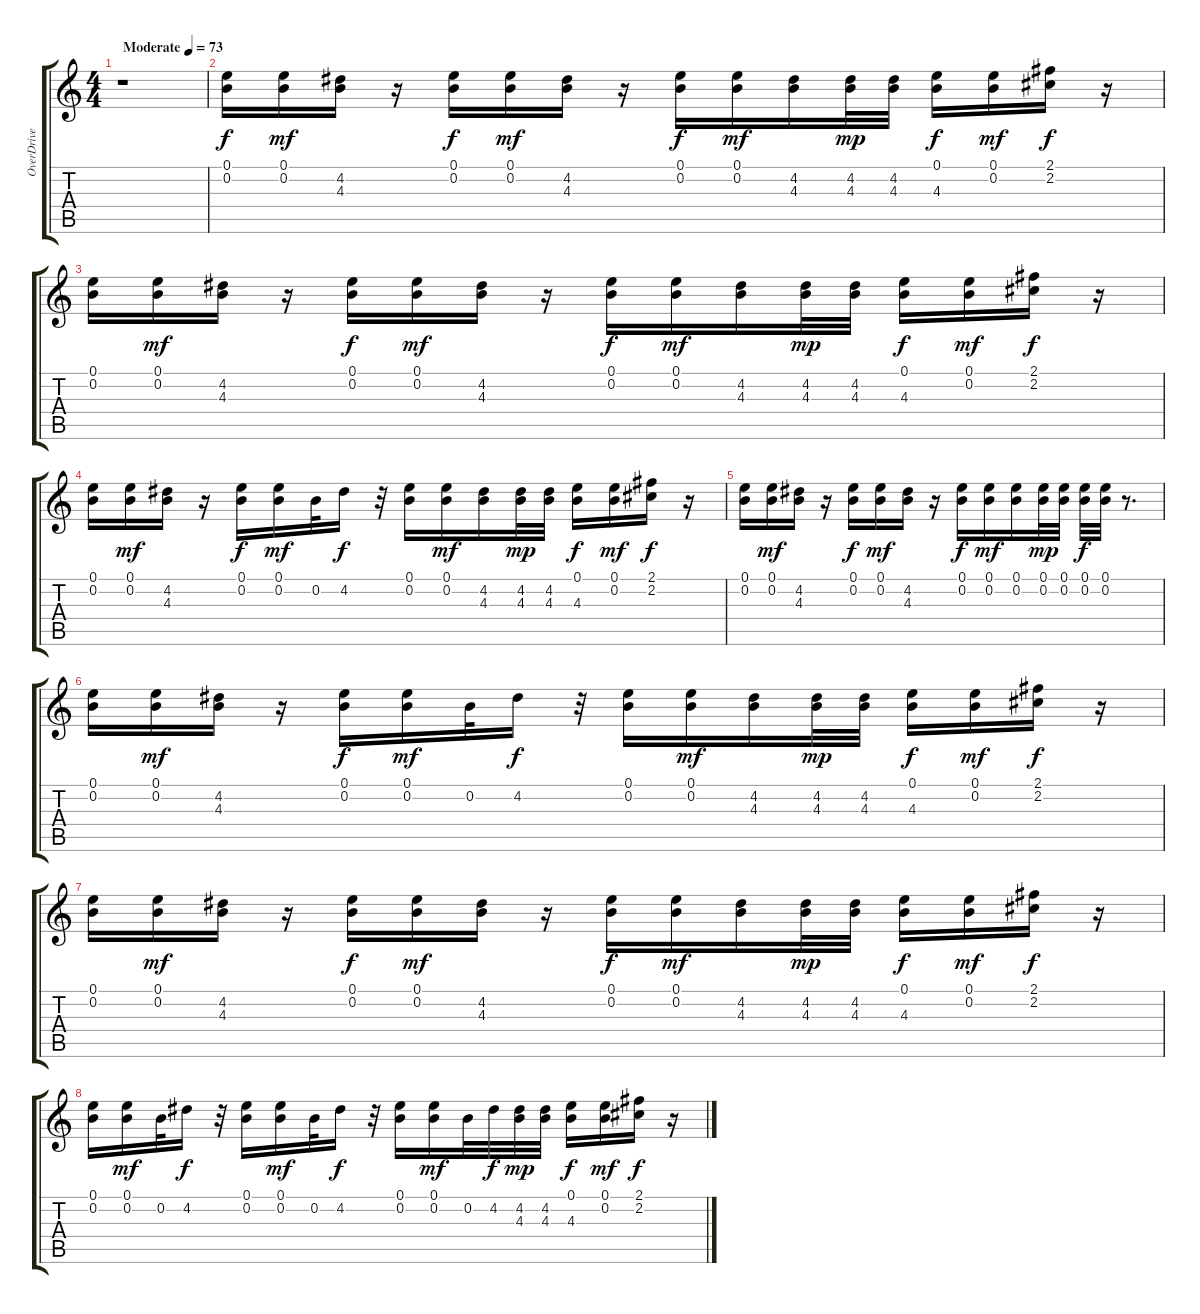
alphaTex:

\track ("OverDrive GT" "OverDrive ") {instrument overdrivenguitar}
\staff {score tabs}
\tuning (E4 B3 G3 D3 A2 E2) {hide}
\ts (4 4)
\tempo (73 "Moderate")
\clef g2
\ks c
r.1{dy f instrument overdrivenguitar} |
(0.1 0.2).16 (0.1 0.2).16{dy mf} (4.2 4.3).16 r.16 (0.1 0.2).16{dy f} (0.1 0.2).16{dy mf} (4.2 4.3).16 r.16 (0.1 0.2).16{dy f} (0.1 0.2).16{dy mf} (4.2 4.3).16 (4.2 4.3).32{dy mp} (4.2 4.3).32 (0.1 4.3).16{dy f} (0.1 0.2).16{dy mf} (2.1 2.2).16{dy f} r.16 |
(0.1 0.2).16 (0.1 0.2).16{dy mf} (4.2 4.3).16 r.16 (0.1 0.2).16{dy f} (0.1 0.2).16{dy mf} (4.2 4.3).16 r.16 (0.1 0.2).16{dy f} (0.1 0.2).16{dy mf} (4.2 4.3).16 (4.2 4.3).32{dy mp} (4.2 4.3).32 (0.1 4.3).16{dy f} (0.1 0.2).16{dy mf} (2.1 2.2).16{dy f} r.16 |
(0.1 0.2).16 (0.1 0.2).16{dy mf} (4.2 4.3).16 r.16 (0.1 0.2).16{dy f} (0.1 0.2).16{dy mf} 0.2.32 4.2.16{dy f} r.32 (0.1 0.2).16 (0.1 0.2).16{dy mf} (4.2 4.3).16 (4.2 4.3).32{dy mp} (4.2 4.3).32 (0.1 4.3).16{dy f} (0.1 0.2).16{dy mf} (2.1 2.2).16{dy f} r.16 |
(0.1 0.2).16 (0.1 0.2).16{dy mf} (4.2 4.3).16 r.16 (0.1 0.2).16{dy f} (0.1 0.2).16{dy mf} (4.2 4.3).16 r.16 (0.1 0.2).16{dy f} (0.1 0.2).16{dy mf} (0.1 0.2).16 (0.1 0.2).32{dy mp} (0.1 0.2).32 (0.1 0.2).32{dy f} (0.1 0.2).32 r.8{d} |
(0.1 0.2).16 (0.1 0.2).16{dy mf} (4.2 4.3).16 r.16 (0.1 0.2).16{dy f} (0.1 0.2).16{dy mf} 0.2.32 4.2.16{dy f} r.32 (0.1 0.2).16 (0.1 0.2).16{dy mf} (4.2 4.3).16 (4.2 4.3).32{dy mp} (4.2 4.3).32 (0.1 4.3).16{dy f} (0.1 0.2).16{dy mf} (2.1 2.2).16{dy f} r.16 |
(0.1 0.2).16 (0.1 0.2).16{dy mf} (4.2 4.3).16 r.16 (0.1 0.2).16{dy f} (0.1 0.2).16{dy mf} (4.2 4.3).16 r.16 (0.1 0.2).16{dy f} (0.1 0.2).16{dy mf} (4.2 4.3).16 (4.2 4.3).32{dy mp} (4.2 4.3).32 (0.1 4.3).16{dy f} (0.1 0.2).16{dy mf} (2.1 2.2).16{dy f} r.16 |
(0.1 0.2).16 (0.1 0.2).16{dy mf} 0.2.32 4.2.16{dy f} r.32 (0.1 0.2).16 (0.1 0.2).16{dy mf} 0.2.32 4.2.16{dy f} r.32 (0.1 0.2).16 (0.1 0.2).16{dy mf} 0.2.32 4.2.32{dy f} (4.2 4.3).32{dy mp} (4.2 4.3).32 (0.1 4.3).16{dy f} (0.1 0.2).16{dy mf} (2.1 2.2).16{dy f} r.16
